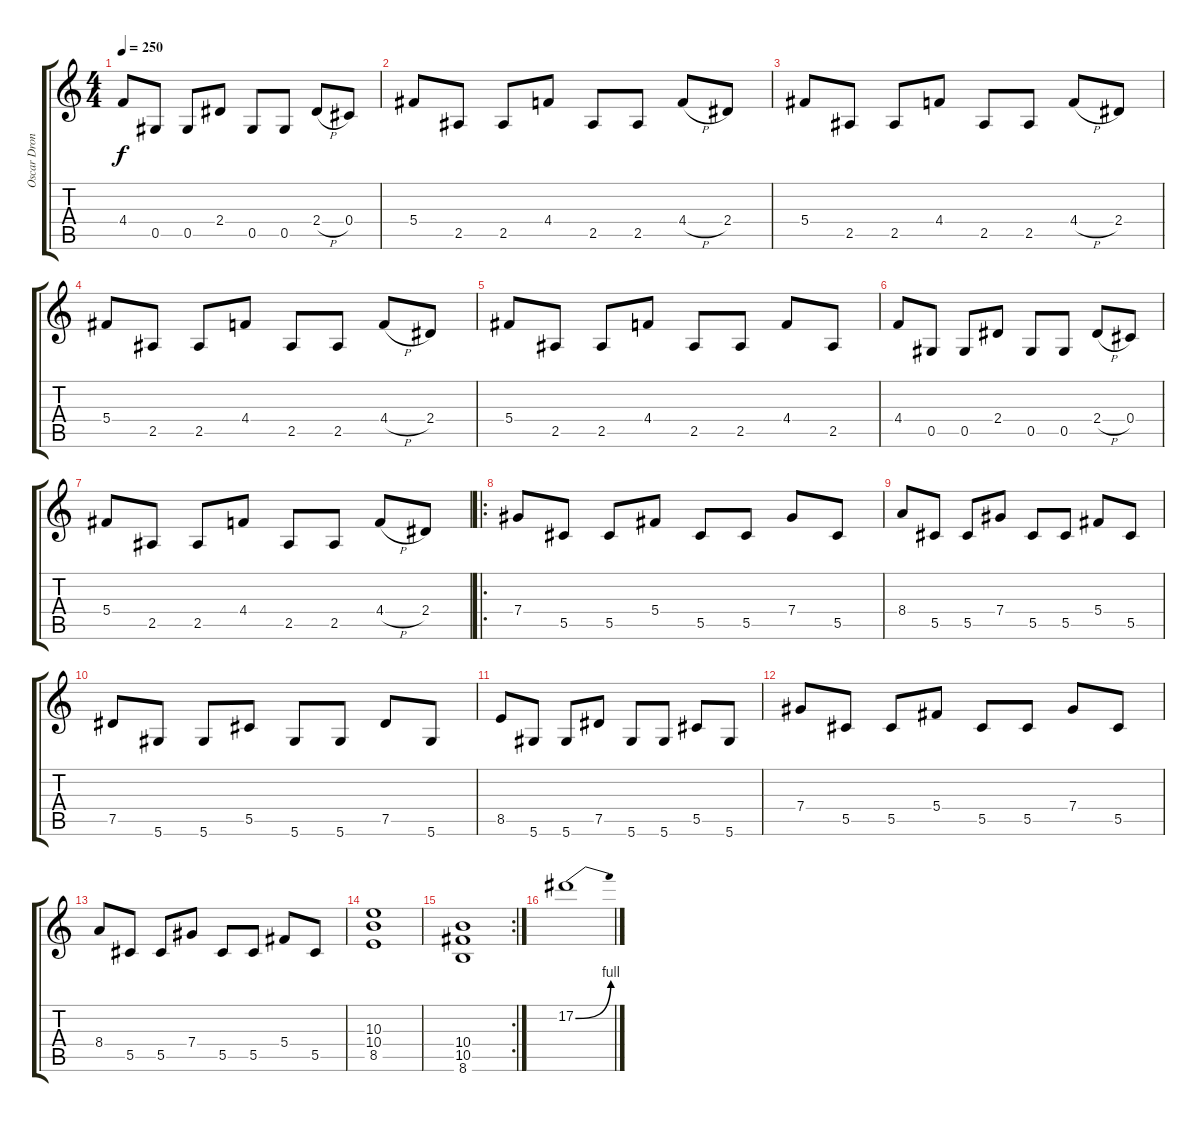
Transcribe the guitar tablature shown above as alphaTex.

\track ("Oscar Dronjak (Rhythm - Lead Guitar)" "Oscar Dron") {instrument distortionguitar}
\staff {score tabs}
\tuning (Eb4 Bb3 Gb3 Db3 Ab2 Eb2) {hide}
\ts (4 4)
\tempo 250
\clef g2
\ks c
4.4.8{dy f} 0.5.8 0.5.8 2.4.8 0.5.8 0.5.8 2.4{h}.8 0.4.8 |
5.4.8 2.5.8 2.5.8 4.4.8 2.5.8 2.5.8 4.4{h}.8 2.4.8 |
5.4.8 2.5.8 2.5.8 4.4.8 2.5.8 2.5.8 4.4{h}.8 2.4.8 |
5.4.8 2.5.8 2.5.8 4.4.8 2.5.8 2.5.8 4.4{h}.8 2.4.8 |
5.4.8 2.5.8 2.5.8 4.4.8 2.5.8 2.5.8 4.4.8 2.5.8 |
4.4.8 0.5.8 0.5.8 2.4.8 0.5.8 0.5.8 2.4{h}.8 0.4.8 |
5.4.8 2.5.8 2.5.8 4.4.8 2.5.8 2.5.8 4.4{h}.8 2.4.8 |
\ro
7.4.8 5.5.8 5.5.8 5.4.8 5.5.8 5.5.8 7.4.8 5.5.8 |
8.4.8 5.5.8 5.5.8 7.4.8 5.5.8 5.5.8 5.4.8 5.5.8 |
7.5.8 5.6.8 5.6.8 5.5.8 5.6.8 5.6.8 7.5.8 5.6.8 |
8.5.8 5.6.8 5.6.8 7.5.8 5.6.8 5.6.8 5.5.8 5.6.8 |
7.4.8 5.5.8 5.5.8 5.4.8 5.5.8 5.5.8 7.4.8 5.5.8 |
8.4.8 5.5.8 5.5.8 7.4.8 5.5.8 5.5.8 5.4.8 5.5.8 |
(10.3 10.4 8.5).1 |
\rc 2
(10.4 10.5 8.6).1 |
17.2{be (bend 0 0 60 4)}.1
